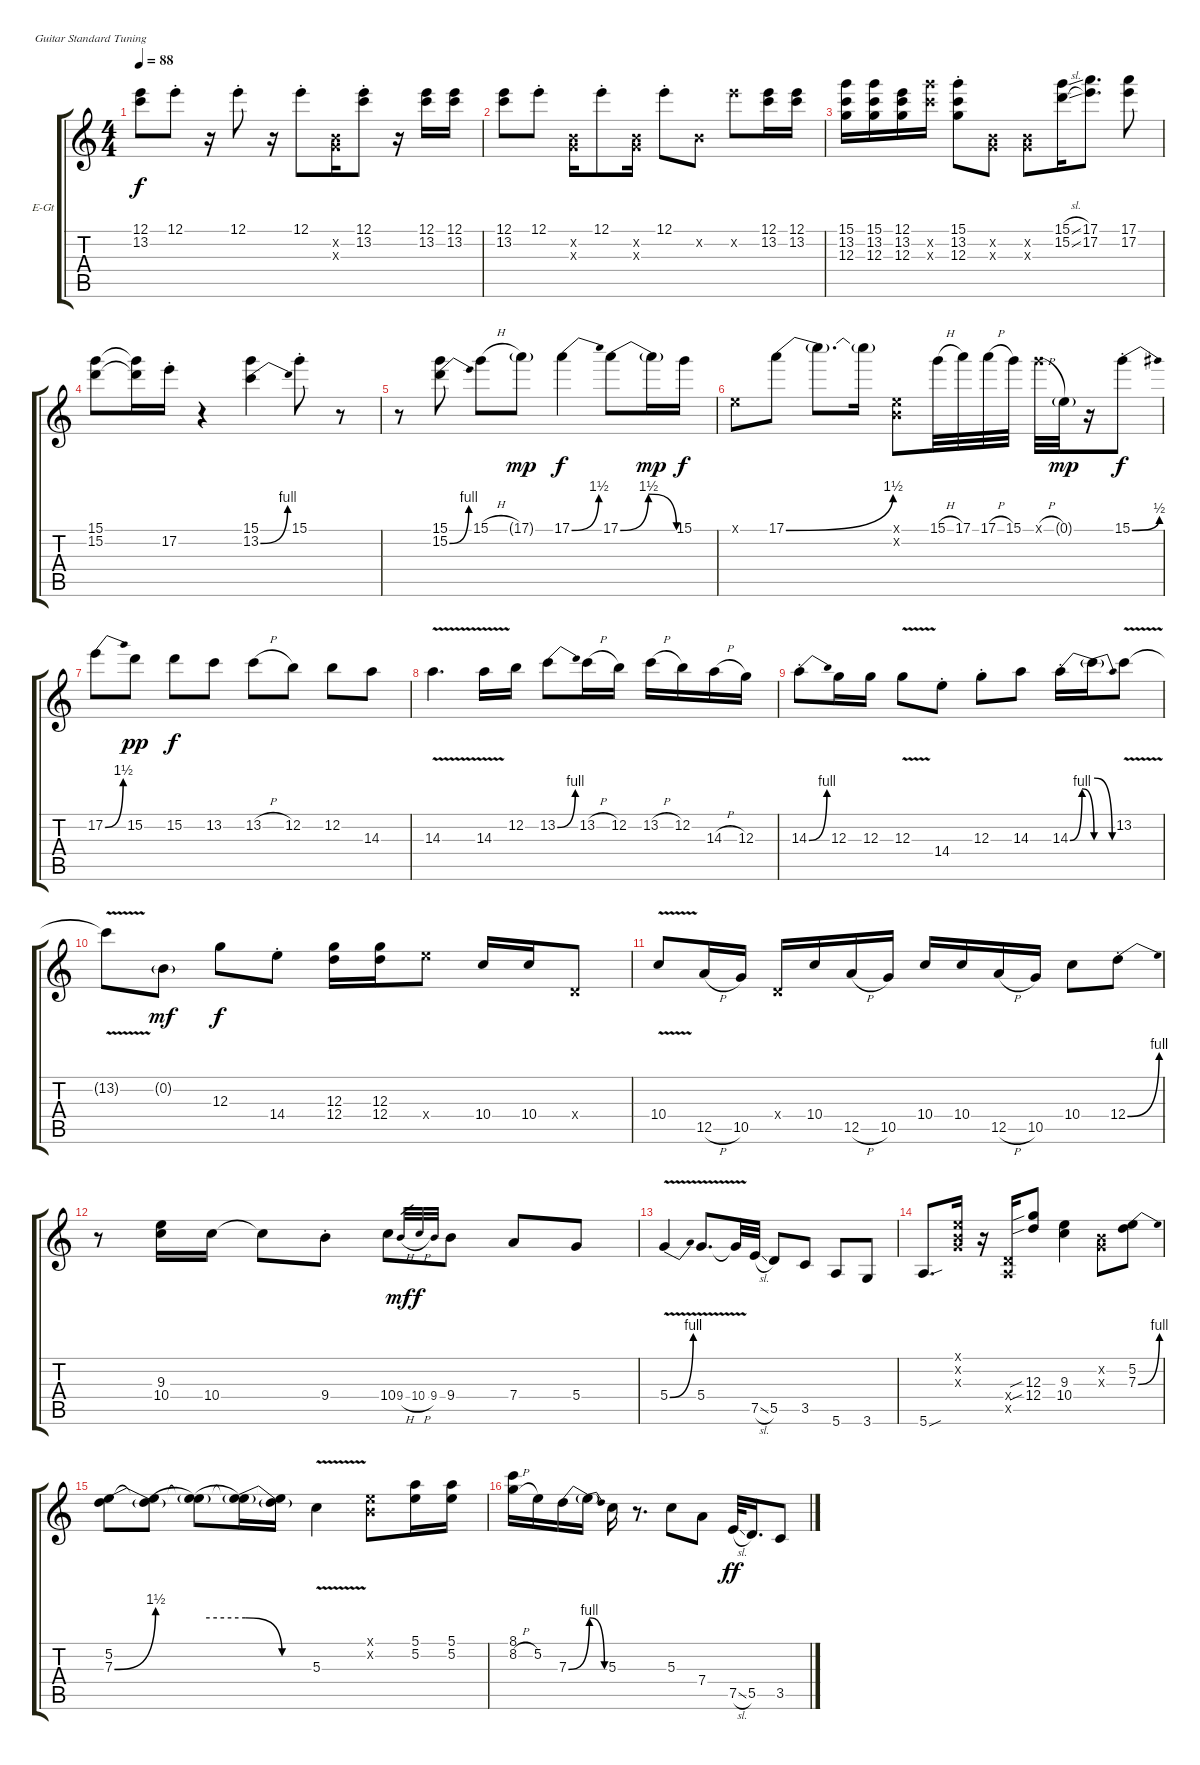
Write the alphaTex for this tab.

\bracketExtendMode groupsimilarinstruments
\firstSystemTrackNameOrientation horizontal
\otherSystemsTrackNameOrientation horizontal
\track ("Guitar" "E-Gt") {instrument electricguitarjazz}
\staff {score tabs}
\tuning (E4 B3 G3 D3 A2 E2)
\ts (4 4)
\tempo 88
\clef g2
\ks c
(12.1 13.2).8{dy f} 12.1{st}.8 r.16 12.1{st}.8 r.16 12.1{st}.8 (0.3{x} 0.2{x}).16 (12.1{st} 13.2{st}).8 r.16 (12.1 13.2).16 (12.1 13.2).16 |
(12.1 13.2).8 12.1{st}.8 (0.3{x} 0.2{x}).16 12.1{st}.8 (0.2{x} 0.3{x}).16 12.1{st}.8 0.2{x}.8 17.2{x}.8 (12.1 13.2).16 (12.1 13.2).16 |
(13.2 12.3 15.1).16 (13.2 12.3 15.1).16 (13.2 12.3 12.1).16 (20.2{x} 17.3{x}).16 (13.2{st} 12.3{st} 15.1{st}).8 (0.2{x} 0.3{x}).8 (0.2{x} 0.3{x}).8 (15.1{sl} 15.2{sl}).16 (17.1 17.2).8{d} (17.1 17.2).8 |
(15.1 15.2).8 (15.1{t} 15.2{t}).16 17.2{st}.16 r.4 (15.1 13.2{be (bend 6.6 0 26.4 4)}).4 15.1{st}.8 r.8 |
r.8 (15.2{be (bend 0 0 15 4)} 15.1).8 15.1{h}.8 17.1{g}.8{dy mp} 17.1{be (bend 0 0 15.6 6)}.4{dy f} 17.1{be (bendrelease 0 0 0.6 6 45 6 52.199999999999996 0)}.8 17.1{t}.16{dy mp} 15.1.16{dy f} |
0.1{x}.8 17.1{be (bend 0 0 5.3999999999999995 6)}.8 17.1{t}.8{d} 17.1{t}.16 (0.1{x} 0.2{x}).8 15.1{h}.32 17.1.32 17.1{h}.32 15.1.32 15.1{h x}.32 0.1{g}.32{dy mp} r.16 15.1{be (bend 0 0 60 2) st}.8{dy f} |
17.2{be (bend 30.599999999999998 0 48.6 6)}.8 15.2.8{dy pp} 15.2.8{dy f} 13.2.8 13.2{h}.8 12.2.8 12.2.8 14.3.8 |
14.3{v}.4{d} 14.3{v}.16 12.2.16 13.2{be (bend 19.2 0 39 4)}.8 13.2{h}.16 12.2.16 13.2{h}.16 12.2.16 14.3{h}.16 12.3.16 |
14.3{be (bend 3.5999999999999996 0 8.4 4) st}.8 12.3.16 12.3.16 12.3{v}.8 14.4{st}.8 12.3{st}.8 14.3.8 14.3{be (bendrelease 0 0 2.4 4 50.4 4 59.4 0) st}.16 14.3{be (release 0 6 60 0) t}.16 13.2{v}.8 |
13.2{v t}.8 0.2{g}.8{dy mf} 12.3.8{dy f} 14.4{st}.8 (12.3 12.4).16 (12.3 12.4).16 14.4{x}.8 10.4.16 10.4.16 0.4{x}.8 |
10.4{v}.8 12.5{h}.16 10.5.16 0.4{x}.16 10.4.16 12.5{h}.16 10.5.16 10.4.16 10.4.16 12.5{h}.16 10.5.16 10.4.8 12.4{be (bend 0 0 15 4) st}.8 |
r.8 (10.4 9.3).16 10.4.16 10.4{t}.8 9.4{st}.8 10.4.8 9.4{h}.32{gr dy mf} 10.4{h}.32{gr dy f} 9.4.32{gr} 9.4.8 7.4.8 5.4.8 |
5.4{be (bend 7.8 0 15.6 4) v}.4 5.4{v}.8{d} 5.4{v t}.32 7.5{sl}.32 5.5.8 3.5.8 5.6.8 3.6.8 |
5.6{sou}.8{d} (0.1{x} 0.2{x} 0.3{x}).16 r.16 (0.4{x} 0.5{x}).16 (12.3{sib} 12.4{sib}).8 (9.3 10.4).4 (0.2{x} 0.3{x}).8 (7.3{be (bend 0 0 10.799999999999999 4)} 5.2).8 |
(7.3{be (bend 0 0 3.5999999999999996 6)} 5.2).8 (7.3{be (hold 0 0 60 0) t} 5.2{t}).8 (7.3{be (hold 0 4 60 4) t} 5.2{t}).8 (7.3{be (release 0 4 60 0) t} 5.2{t}).16 (7.3{be (hold 0 0 60 0) t} 5.2{t}).16 5.3{v}.4 (0.1{x} 0.2{x}).8 (5.1 5.2).16 (5.1 5.2).16 |
(8.2{h} 8.1).16 5.2.16 7.3{be (bend 0 0 60 4)}.16 7.3{be (release 0 4 60 0) t}.16 5.3.16 r.8{d} 5.3.8 7.4.8 7.5{sl}.32{dy ff} 5.5.16{d} 3.5.8
